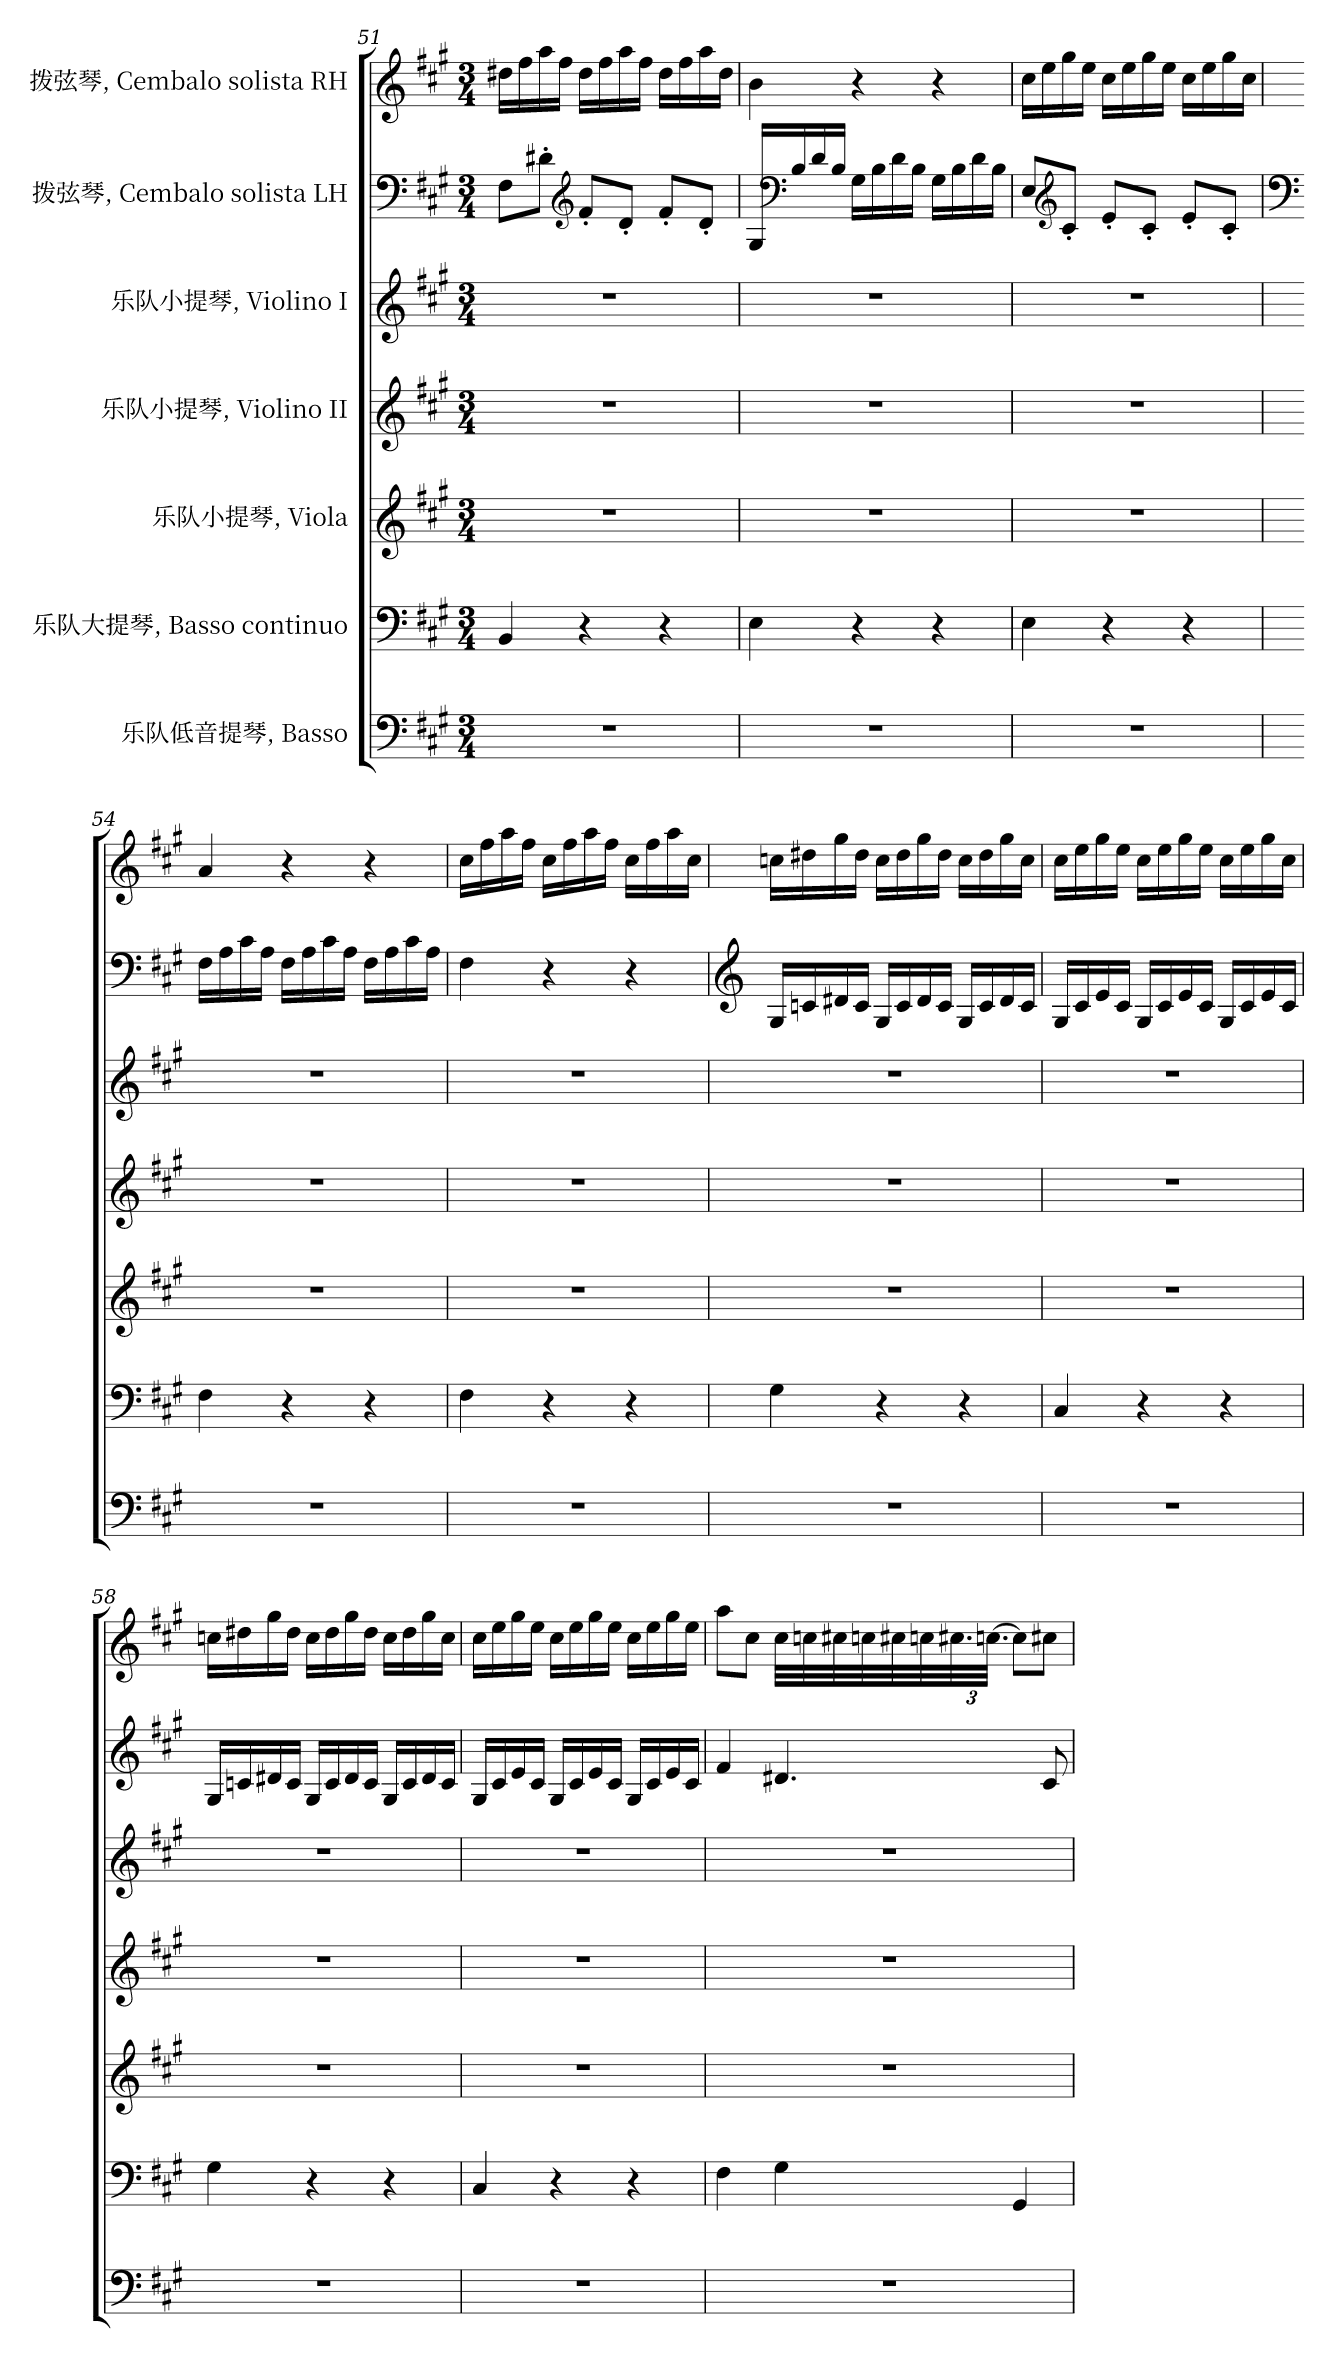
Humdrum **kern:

**kern	**kern	**kern	**kern	**kern	**kern	**kern
*part7	*part6	*part5	*part4	*part3	*part2	*part1
*staff7	*staff6	*staff5	*staff4	*staff3	*staff2	*staff1
*I"乐队低音提琴, Basso	*I"乐队大提琴, Basso continuo	*I"乐队小提琴, Viola	*I"乐队小提琴, Violino II	*I"乐队小提琴, Violino I	*I"拨弦琴, Cembalo solista LH	*I"拨弦琴, Cembalo solista RH
*clefF4	*clefF4	*clefG2	*clefG2	*clefG2	*clefF4	*clefG2
*ITrd7c12	*	*	*	*	*	*
*k[f#c#g#]	*k[f#c#g#]	*k[f#c#g#]	*k[f#c#g#]	*k[f#c#g#]	*k[f#c#g#]	*k[f#c#g#]
*M3/4	*M3/4	*M3/4	*M3/4	*M3/4	*M3/4	*M3/4
=51	=51	=51	=51	=51	=51	=51
2.r	4BB/	2.r	2.r	2.r	8F#\L	16dd#X\LL
.	.	.	.	.	.	16ff#\
.	.	.	.	.	8d#X'\J	16aa\
.	.	.	.	.	.	16ff#\JJ
*	*	*	*	*	*clefG2	*
.	4r	.	.	.	8f#'/L	16dd#\LL
.	.	.	.	.	.	16ff#\
.	.	.	.	.	8d#'/J	16aa\
.	.	.	.	.	.	16ff#\JJ
.	4r	.	.	.	8f#'/L	16dd#\LL
.	.	.	.	.	.	16ff#\
.	.	.	.	.	8d#'/J	16aa\
.	.	.	.	.	.	16dd#\JJ
!!LO:PB:g=z
=52	=52	=52	=52	=52	=52	=52
2.r	4E\	2.r	2.r	2.r	16G#/LL	4b\
*	*	*	*	*	*clefF4	*
.	.	.	.	.	16B/	.
.	.	.	.	.	16d/	.
.	.	.	.	.	16B/JJ	.
.	4r	.	.	.	16G#\LL	4r
.	.	.	.	.	16B\	.
.	.	.	.	.	16d\	.
.	.	.	.	.	16B\JJ	.
.	4r	.	.	.	16G#\LL	4r
.	.	.	.	.	16B\	.
.	.	.	.	.	16d\	.
.	.	.	.	.	16B\JJ	.
=53	=53	=53	=53	=53	=53	=53
2.r	4E\	2.r	2.r	2.r	8E/L	16cc#\LL
.	.	.	.	.	.	16ee\
*	*	*	*	*	*clefG2	*
.	.	.	.	.	8c#'/J	16gg#\
.	.	.	.	.	.	16ee\JJ
.	4r	.	.	.	8e'/L	16cc#\LL
.	.	.	.	.	.	16ee\
.	.	.	.	.	8c#'/J	16gg#\
.	.	.	.	.	.	16ee\JJ
.	4r	.	.	.	8e'/L	16cc#\LL
.	.	.	.	.	.	16ee\
.	.	.	.	.	8c#'/J	16gg#\
.	.	.	.	.	.	16cc#\JJ
=54	=54	=54	=54	=54	=54	=54
*	*	*	*	*	*clefF4	*
2.r	4F#\	2.r	2.r	2.r	16F#\LL	4a/
.	.	.	.	.	16A\	.
.	.	.	.	.	16c#\	.
.	.	.	.	.	16A\JJ	.
.	4r	.	.	.	16F#\LL	4r
.	.	.	.	.	16A\	.
.	.	.	.	.	16c#\	.
.	.	.	.	.	16A\JJ	.
.	4r	.	.	.	16F#\LL	4r
.	.	.	.	.	16A\	.
.	.	.	.	.	16c#\	.
.	.	.	.	.	16A\JJ	.
!!LO:PB:g=z
=55	=55	=55	=55	=55	=55	=55
2.r	4F#\	2.r	2.r	2.r	4F#\	16cc#\LL
.	.	.	.	.	.	16ff#\
.	.	.	.	.	.	16aa\
.	.	.	.	.	.	16ff#\JJ
.	4r	.	.	.	4r	16cc#\LL
.	.	.	.	.	.	16ff#\
.	.	.	.	.	.	16aa\
.	.	.	.	.	.	16ff#\JJ
.	4r	.	.	.	4r	16cc#\LL
.	.	.	.	.	.	16ff#\
.	.	.	.	.	.	16aa\
.	.	.	.	.	.	16cc#\JJ
=56	=56	=56	=56	=56	=56	=56
*	*	*	*	*	*clefG2	*
2.r	4G#\	2.r	2.r	2.r	16G#/LL	16ccn\LL
.	.	.	.	.	16cn/	16dd#X\
.	.	.	.	.	16d#X/	16gg#\
.	.	.	.	.	16c/JJ	16dd#\JJ
.	4r	.	.	.	16G#/LL	16cc\LL
.	.	.	.	.	16c/	16dd#\
.	.	.	.	.	16d#/	16gg#\
.	.	.	.	.	16c/JJ	16dd#\JJ
.	4r	.	.	.	16G#/LL	16cc\LL
.	.	.	.	.	16c/	16dd#\
.	.	.	.	.	16d#/	16gg#\
.	.	.	.	.	16c/JJ	16cc\JJ
=57	=57	=57	=57	=57	=57	=57
2.r	4C#/	2.r	2.r	2.r	16G#/LL	16cc#\LL
.	.	.	.	.	16c#/	16ee\
.	.	.	.	.	16e/	16gg#\
.	.	.	.	.	16c#/JJ	16ee\JJ
.	4r	.	.	.	16G#/LL	16cc#\LL
.	.	.	.	.	16c#/	16ee\
.	.	.	.	.	16e/	16gg#\
.	.	.	.	.	16c#/JJ	16ee\JJ
.	4r	.	.	.	16G#/LL	16cc#\LL
.	.	.	.	.	16c#/	16ee\
.	.	.	.	.	16e/	16gg#\
.	.	.	.	.	16c#/JJ	16cc#\JJ
!!LO:PB:g=z
=58	=58	=58	=58	=58	=58	=58
2.r	4G#\	2.r	2.r	2.r	16G#/LL	16ccn\LL
.	.	.	.	.	16cn/	16dd#X\
.	.	.	.	.	16d#X/	16gg#\
.	.	.	.	.	16c/JJ	16dd#\JJ
.	4r	.	.	.	16G#/LL	16cc\LL
.	.	.	.	.	16c/	16dd#\
.	.	.	.	.	16d#/	16gg#\
.	.	.	.	.	16c/JJ	16dd#\JJ
.	4r	.	.	.	16G#/LL	16cc\LL
.	.	.	.	.	16c/	16dd#\
.	.	.	.	.	16d#/	16gg#\
.	.	.	.	.	16c/JJ	16cc\JJ
=59	=59	=59	=59	=59	=59	=59
2.r	4C#/	2.r	2.r	2.r	16G#/LL	16cc#\LL
.	.	.	.	.	16c#/	16ee\
.	.	.	.	.	16e/	16gg#\
.	.	.	.	.	16c#/JJ	16ee\JJ
.	4r	.	.	.	16G#/LL	16cc#\LL
.	.	.	.	.	16c#/	16ee\
.	.	.	.	.	16e/	16gg#\
.	.	.	.	.	16c#/JJ	16ee\JJ
.	4r	.	.	.	16G#/LL	16cc#\LL
.	.	.	.	.	16c#/	16ee\
.	.	.	.	.	16e/	16gg#\
.	.	.	.	.	16c#/JJ	16ee\JJ
!!LO:PB:g=z
=60	=60	=60	=60	=60	=60	=60
2.r	4F#\	2.r	2.r	2.r	4f#/	8aa\L
.	.	.	.	.	.	8cc#\J
.	4G#\	.	.	.	4.d#X/	32cc#\LLL
.	.	.	.	.	.	32ccn\
.	.	.	.	.	.	32cc#X\
.	.	.	.	.	.	32ccn\
.	.	.	.	.	.	32cc#X\
.	.	.	.	.	.	32ccn\
*	*	*	*	*	*	*Xbrackettup
.	.	.	.	.	.	48.cc#X\
.	.	.	.	.	.	[48.ccn\JJJ
.	4GG#/	.	.	.	.	8cc\L]
.	.	.	.	.	8c#/	8cc#X\J
=	=	=	=	=	=	=
*-	*-	*-	*-	*-	*-	*-
